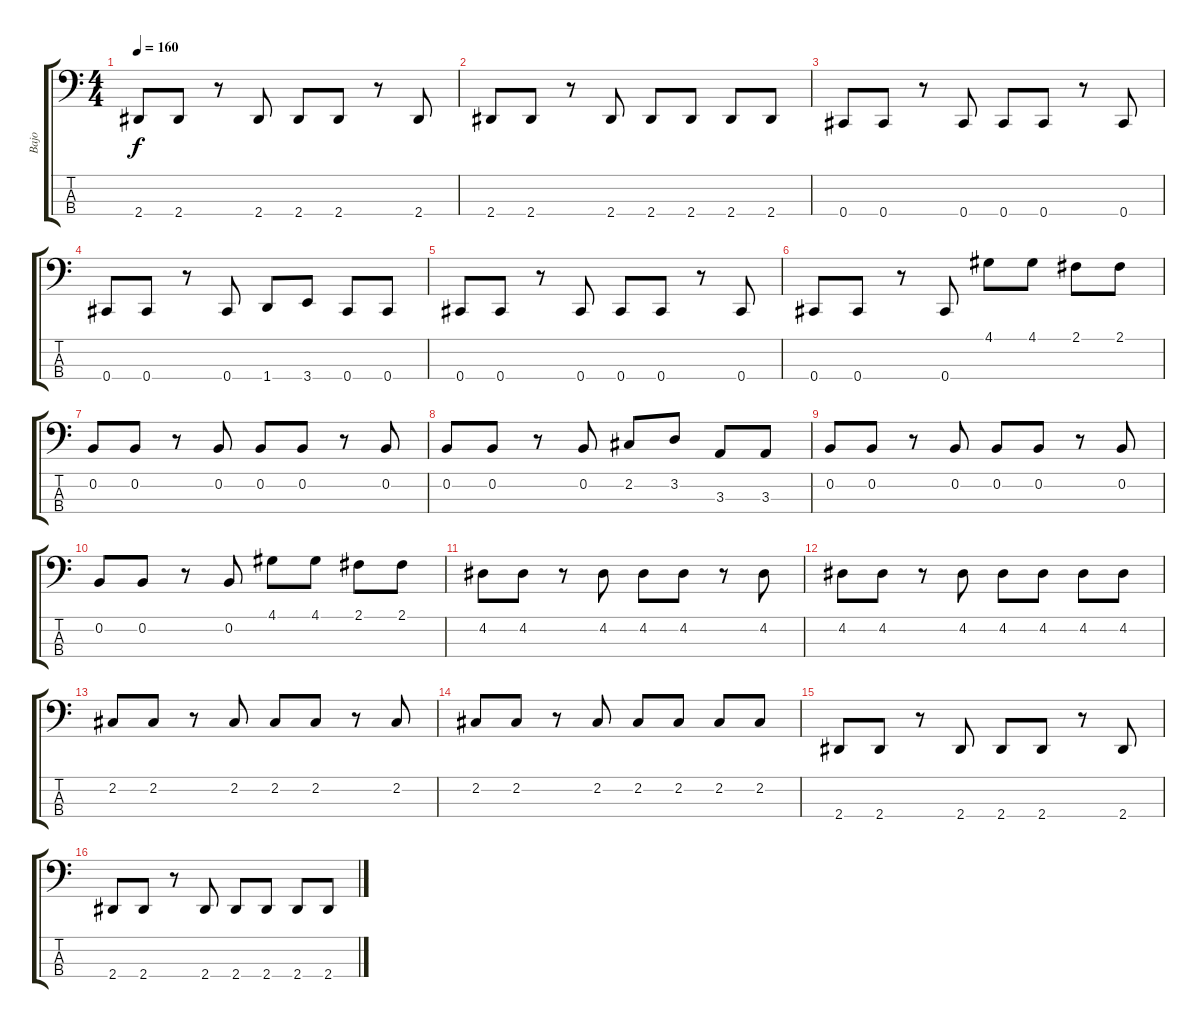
\track ("Bajo" "Bajo") {instrument electricbasspick}
\staff {score tabs}
\tuning (E2 B1 Gb1 Db1) {hide}
\ts (4 4)
\tempo 160
\clef f4
\ks c
2.4.8{dy f} 2.4.8 r.8 2.4.8 2.4.8 2.4.8 r.8 2.4.8 |
2.4.8 2.4.8 r.8 2.4.8 2.4.8 2.4.8 2.4.8 2.4.8 |
0.4.8 0.4.8 r.8 0.4.8 0.4.8 0.4.8 r.8 0.4.8 |
0.4.8 0.4.8 r.8 0.4.8 1.4.8 3.4.8 0.4.8 0.4.8 |
0.4.8 0.4.8 r.8 0.4.8 0.4.8 0.4.8 r.8 0.4.8 |
0.4.8 0.4.8 r.8 0.4.8 4.1.8 4.1.8 2.1.8 2.1.8 |
0.2.8 0.2.8 r.8 0.2.8 0.2.8 0.2.8 r.8 0.2.8 |
0.2.8 0.2.8 r.8 0.2.8 2.2.8 3.2.8 3.3.8 3.3.8 |
0.2.8 0.2.8 r.8 0.2.8 0.2.8 0.2.8 r.8 0.2.8 |
0.2.8 0.2.8 r.8 0.2.8 4.1.8 4.1.8 2.1.8 2.1.8 |
4.2.8 4.2.8 r.8 4.2.8 4.2.8 4.2.8 r.8 4.2.8 |
4.2.8 4.2.8 r.8 4.2.8 4.2.8 4.2.8 4.2.8 4.2.8 |
2.2.8 2.2.8 r.8 2.2.8 2.2.8 2.2.8 r.8 2.2.8 |
2.2.8 2.2.8 r.8 2.2.8 2.2.8 2.2.8 2.2.8 2.2.8 |
2.4.8 2.4.8 r.8 2.4.8 2.4.8 2.4.8 r.8 2.4.8 |
2.4.8 2.4.8 r.8 2.4.8 2.4.8 2.4.8 2.4.8 2.4.8
